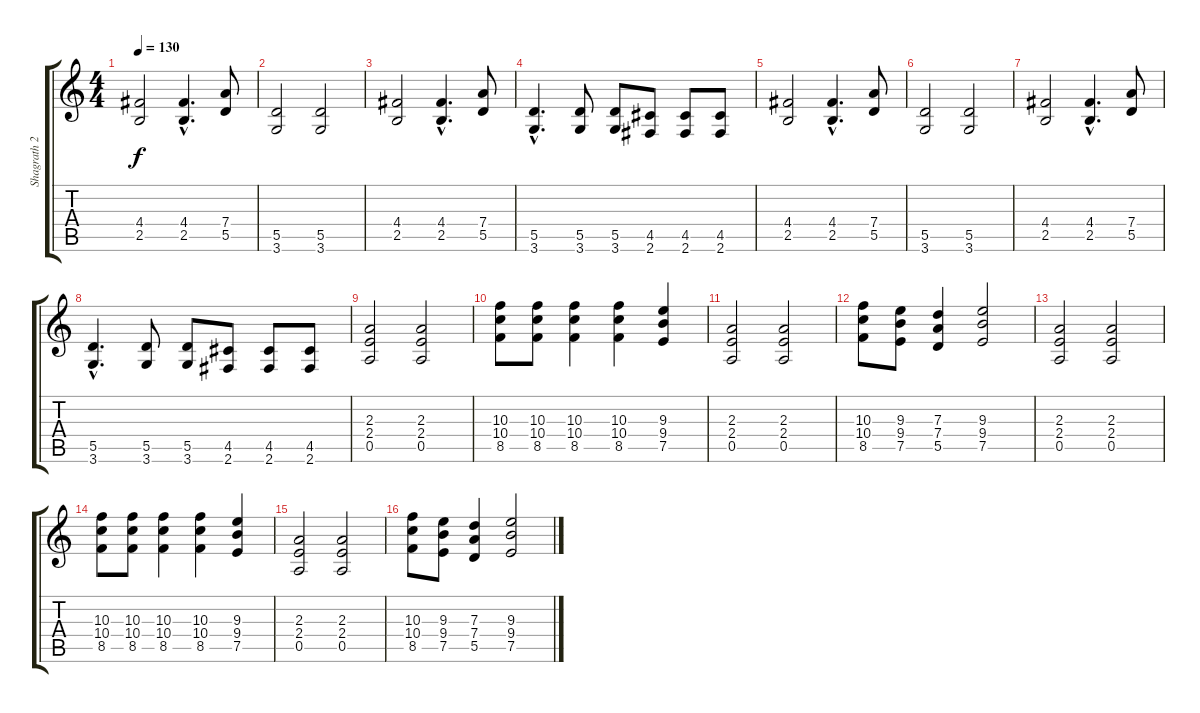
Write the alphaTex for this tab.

\track ("Shagrath 2" "Shagrath 2") {instrument overdrivenguitar}
\staff {score tabs}
\tuning (E4 B3 G3 D3 A2 E2) {hide}
\ts (4 4)
\tempo 130
\clef g2
\ks c
(4.4 2.5).2{dy f} (4.4{hac} 2.5{hac}).4{d} (7.4 5.5).8 |
(5.5 3.6).2 (5.5 3.6).2 |
(4.4 2.5).2 (4.4{hac} 2.5{hac}).4{d} (7.4 5.5).8 |
(5.5{hac} 3.6{hac}).4{d} (5.5 3.6).8 (5.5 3.6).8 (4.5 2.6).8 (4.5 2.6).8 (4.5 2.6).8 |
(4.4 2.5).2 (4.4{hac} 2.5{hac}).4{d} (7.4 5.5).8 |
(5.5 3.6).2 (5.5 3.6).2 |
(4.4 2.5).2 (4.4{hac} 2.5{hac}).4{d} (7.4 5.5).8 |
(5.5{hac} 3.6{hac}).4{d} (5.5 3.6).8 (5.5 3.6).8 (4.5 2.6).8 (4.5 2.6).8 (4.5 2.6).8 |
(2.3 2.4 0.5).2 (2.3 2.4 0.5).2 |
(10.3 10.4 8.5).8 (10.3 10.4 8.5).8 (10.3 10.4 8.5).4 (10.3 10.4 8.5).4 (9.3 9.4 7.5).4 |
(2.3 2.4 0.5).2 (2.3 2.4 0.5).2 |
(10.3 10.4 8.5).8 (9.3 9.4 7.5).8 (7.3 7.4 5.5).4 (9.3 9.4 7.5).2 |
(2.3 2.4 0.5).2 (2.3 2.4 0.5).2 |
(10.3 10.4 8.5).8 (10.3 10.4 8.5).8 (10.3 10.4 8.5).4 (10.3 10.4 8.5).4 (9.3 9.4 7.5).4 |
(2.3 2.4 0.5).2 (2.3 2.4 0.5).2 |
(10.3 10.4 8.5).8 (9.3 9.4 7.5).8 (7.3 7.4 5.5).4 (9.3 9.4 7.5).2
